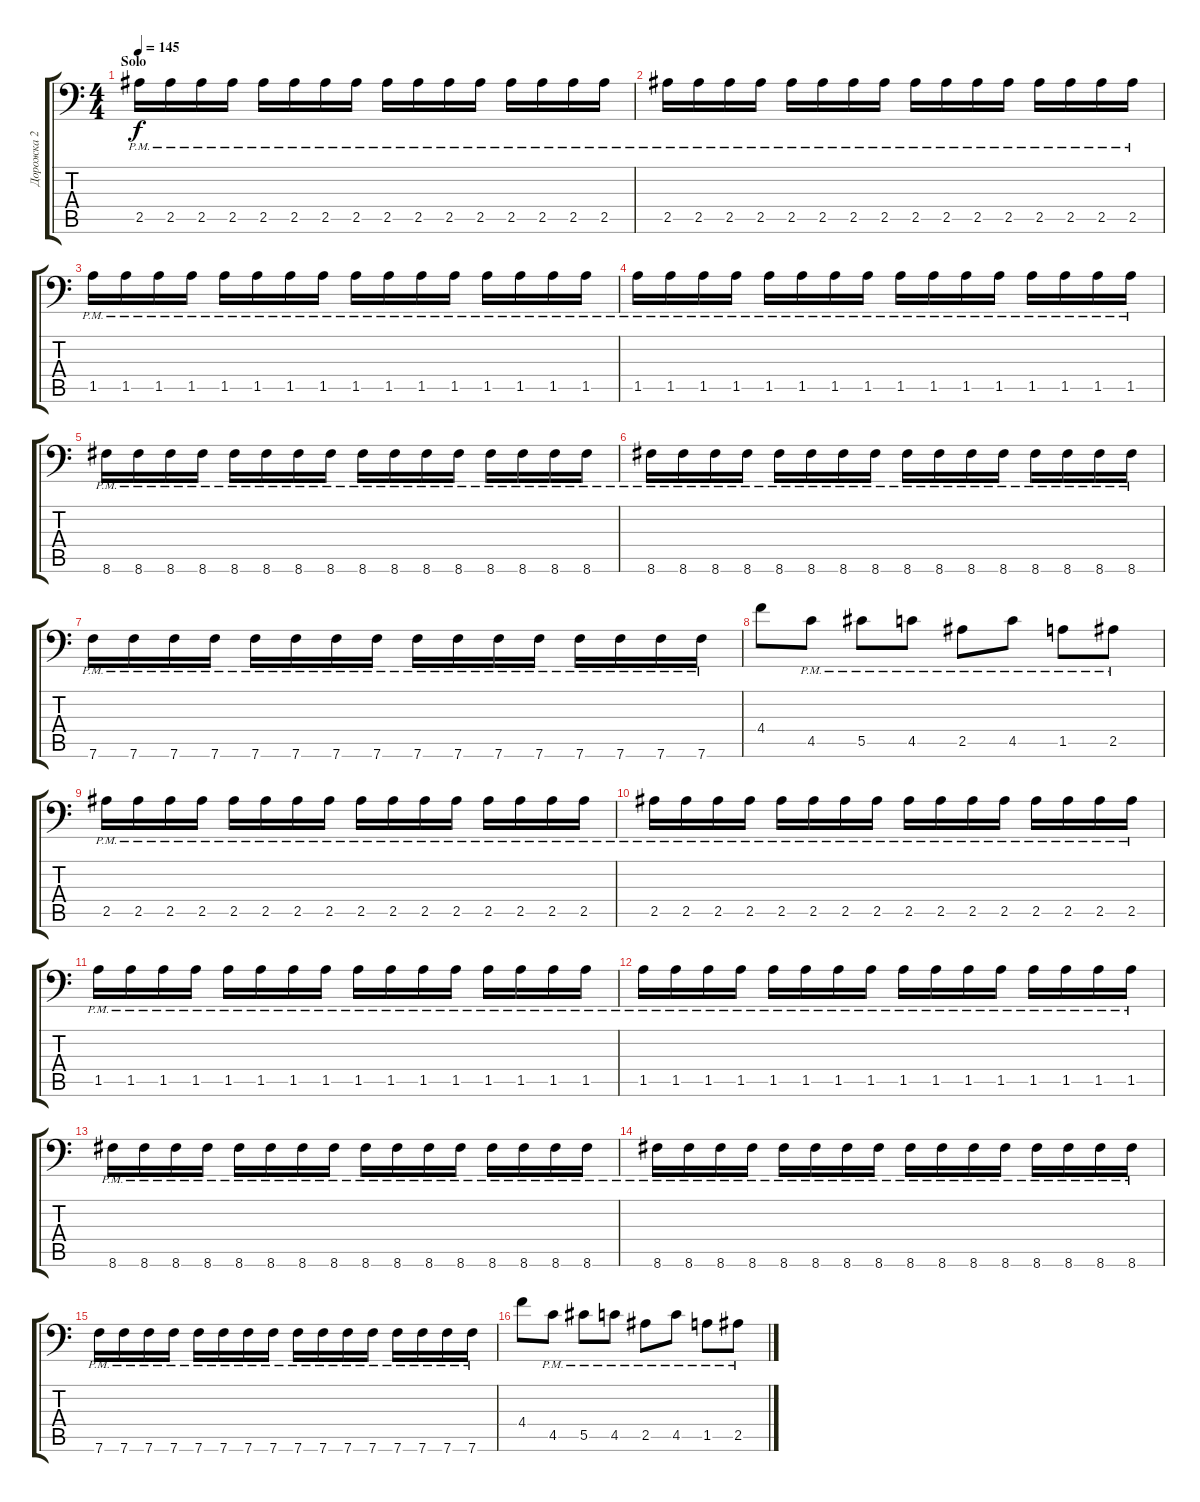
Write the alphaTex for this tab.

\track ("Дорожка 2" "Дорожка 2") {instrument distortionguitar}
\staff {score tabs}
\tuning (Eb4 Bb3 Gb3 Db3 Ab2 Bb1) {hide}
\ts (4 4)
\section ("" "Solo")
\tempo 145
\clef f4
\ks c
2.5{pm}.16{dy f} 2.5{pm}.16 2.5{pm}.16 2.5{pm}.16 2.5{pm}.16 2.5{pm}.16 2.5{pm}.16 2.5{pm}.16 2.5{pm}.16 2.5{pm}.16 2.5{pm}.16 2.5{pm}.16 2.5{pm}.16 2.5{pm}.16 2.5{pm}.16 2.5{pm}.16 |
2.5{pm}.16 2.5{pm}.16 2.5{pm}.16 2.5{pm}.16 2.5{pm}.16 2.5{pm}.16 2.5{pm}.16 2.5{pm}.16 2.5{pm}.16 2.5{pm}.16 2.5{pm}.16 2.5{pm}.16 2.5{pm}.16 2.5{pm}.16 2.5{pm}.16 2.5{pm}.16 |
1.5{pm}.16 1.5{pm}.16 1.5{pm}.16 1.5{pm}.16 1.5{pm}.16 1.5{pm}.16 1.5{pm}.16 1.5{pm}.16 1.5{pm}.16 1.5{pm}.16 1.5{pm}.16 1.5{pm}.16 1.5{pm}.16 1.5{pm}.16 1.5{pm}.16 1.5{pm}.16 |
1.5{pm}.16 1.5{pm}.16 1.5{pm}.16 1.5{pm}.16 1.5{pm}.16 1.5{pm}.16 1.5{pm}.16 1.5{pm}.16 1.5{pm}.16 1.5{pm}.16 1.5{pm}.16 1.5{pm}.16 1.5{pm}.16 1.5{pm}.16 1.5{pm}.16 1.5{pm}.16 |
8.6{pm}.16 8.6{pm}.16 8.6{pm}.16 8.6{pm}.16 8.6{pm}.16 8.6{pm}.16 8.6{pm}.16 8.6{pm}.16 8.6{pm}.16 8.6{pm}.16 8.6{pm}.16 8.6{pm}.16 8.6{pm}.16 8.6{pm}.16 8.6{pm}.16 8.6{pm}.16 |
8.6{pm}.16 8.6{pm}.16 8.6{pm}.16 8.6{pm}.16 8.6{pm}.16 8.6{pm}.16 8.6{pm}.16 8.6{pm}.16 8.6{pm}.16 8.6{pm}.16 8.6{pm}.16 8.6{pm}.16 8.6{pm}.16 8.6{pm}.16 8.6{pm}.16 8.6{pm}.16 |
7.6{pm}.16 7.6{pm}.16 7.6{pm}.16 7.6{pm}.16 7.6{pm}.16 7.6{pm}.16 7.6{pm}.16 7.6{pm}.16 7.6{pm}.16 7.6{pm}.16 7.6{pm}.16 7.6{pm}.16 7.6{pm}.16 7.6{pm}.16 7.6{pm}.16 7.6{pm}.16 |
4.4.8 4.5{pm}.8 5.5{pm}.8 4.5{pm}.8 2.5{pm}.8 4.5{pm}.8 1.5{pm}.8 2.5{pm}.8 |
2.5{pm}.16 2.5{pm}.16 2.5{pm}.16 2.5{pm}.16 2.5{pm}.16 2.5{pm}.16 2.5{pm}.16 2.5{pm}.16 2.5{pm}.16 2.5{pm}.16 2.5{pm}.16 2.5{pm}.16 2.5{pm}.16 2.5{pm}.16 2.5{pm}.16 2.5{pm}.16 |
2.5{pm}.16 2.5{pm}.16 2.5{pm}.16 2.5{pm}.16 2.5{pm}.16 2.5{pm}.16 2.5{pm}.16 2.5{pm}.16 2.5{pm}.16 2.5{pm}.16 2.5{pm}.16 2.5{pm}.16 2.5{pm}.16 2.5{pm}.16 2.5{pm}.16 2.5{pm}.16 |
1.5{pm}.16 1.5{pm}.16 1.5{pm}.16 1.5{pm}.16 1.5{pm}.16 1.5{pm}.16 1.5{pm}.16 1.5{pm}.16 1.5{pm}.16 1.5{pm}.16 1.5{pm}.16 1.5{pm}.16 1.5{pm}.16 1.5{pm}.16 1.5{pm}.16 1.5{pm}.16 |
1.5{pm}.16 1.5{pm}.16 1.5{pm}.16 1.5{pm}.16 1.5{pm}.16 1.5{pm}.16 1.5{pm}.16 1.5{pm}.16 1.5{pm}.16 1.5{pm}.16 1.5{pm}.16 1.5{pm}.16 1.5{pm}.16 1.5{pm}.16 1.5{pm}.16 1.5{pm}.16 |
8.6{pm}.16 8.6{pm}.16 8.6{pm}.16 8.6{pm}.16 8.6{pm}.16 8.6{pm}.16 8.6{pm}.16 8.6{pm}.16 8.6{pm}.16 8.6{pm}.16 8.6{pm}.16 8.6{pm}.16 8.6{pm}.16 8.6{pm}.16 8.6{pm}.16 8.6{pm}.16 |
8.6{pm}.16 8.6{pm}.16 8.6{pm}.16 8.6{pm}.16 8.6{pm}.16 8.6{pm}.16 8.6{pm}.16 8.6{pm}.16 8.6{pm}.16 8.6{pm}.16 8.6{pm}.16 8.6{pm}.16 8.6{pm}.16 8.6{pm}.16 8.6{pm}.16 8.6{pm}.16 |
7.6{pm}.16 7.6{pm}.16 7.6{pm}.16 7.6{pm}.16 7.6{pm}.16 7.6{pm}.16 7.6{pm}.16 7.6{pm}.16 7.6{pm}.16 7.6{pm}.16 7.6{pm}.16 7.6{pm}.16 7.6{pm}.16 7.6{pm}.16 7.6{pm}.16 7.6{pm}.16 |
4.4.8 4.5{pm}.8 5.5{pm}.8 4.5{pm}.8 2.5{pm}.8 4.5{pm}.8 1.5{pm}.8 2.5{pm}.8
